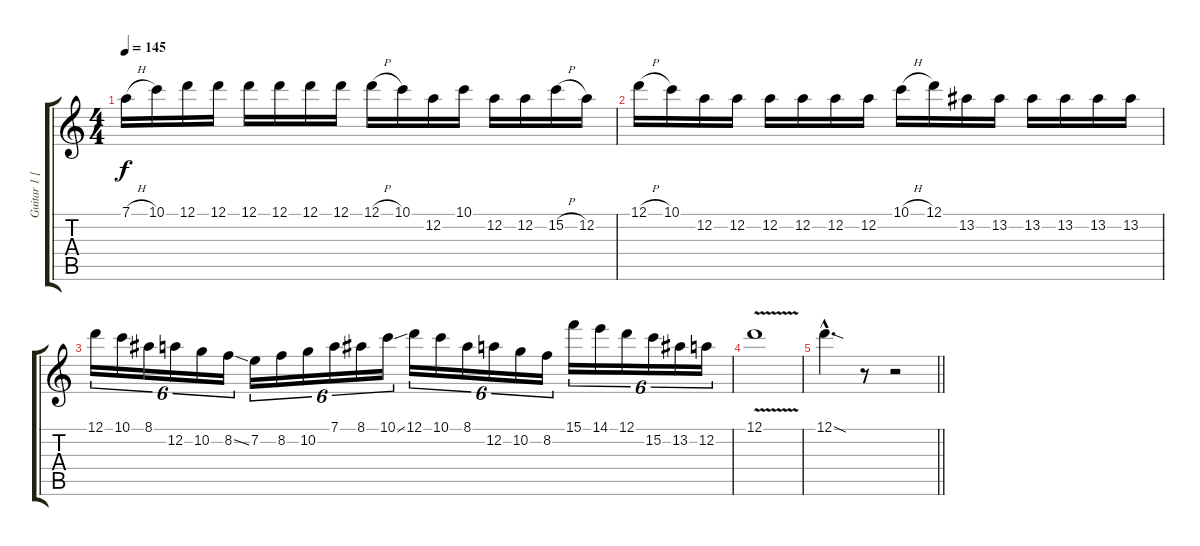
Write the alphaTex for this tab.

\track ("Guitar 1 [Lead]" "Guitar 1 [") {instrument overdrivenguitar}
\staff {score tabs}
\tuning (D4 A3 F3 C3 G2 D2) {hide}
\ts (4 4)
\tempo 145
\clef g2
\ks c
7.1{h}.16{dy f} 10.1.16 12.1.16 12.1.16 12.1.16 12.1.16 12.1.16 12.1.16 12.1{h}.16 10.1.16 12.2.16 10.1.16 12.2.16 12.2.16 15.2{h}.16 12.2.16 |
12.1{h}.16 10.1.16 12.2.16 12.2.16 12.2.16 12.2.16 12.2.16 12.2.16 10.1{h}.16 12.1.16 13.2.16 13.2.16 13.2.16 13.2.16 13.2.16 13.2.16 |
12.1.16{tu (6 4)} 10.1.16{tu (6 4)} 8.1.16{tu (6 4)} 12.2.16{tu (6 4)} 10.2.16{tu (6 4)} 8.2{ss}.16{tu (6 4)} 7.2.16{tu (6 4)} 8.2.16{tu (6 4)} 10.2.16{tu (6 4)} 7.1.16{tu (6 4)} 8.1.16{tu (6 4)} 10.1{ss}.16{tu (6 4)} 12.1.16{tu (6 4)} 10.1.16{tu (6 4)} 8.1.16{tu (6 4)} 12.2.16{tu (6 4)} 10.2.16{tu (6 4)} 8.2.16{tu (6 4)} 15.1.16{tu (6 4)} 14.1.16{tu (6 4)} 12.1.16{tu (6 4)} 15.2.16{tu (6 4)} 13.2.16{tu (6 4)} 12.2.16{tu (6 4)} |
12.1{v}.1 |
\barLineRight lightlight
12.1{sod hac}.4{d} r.8 r.2
